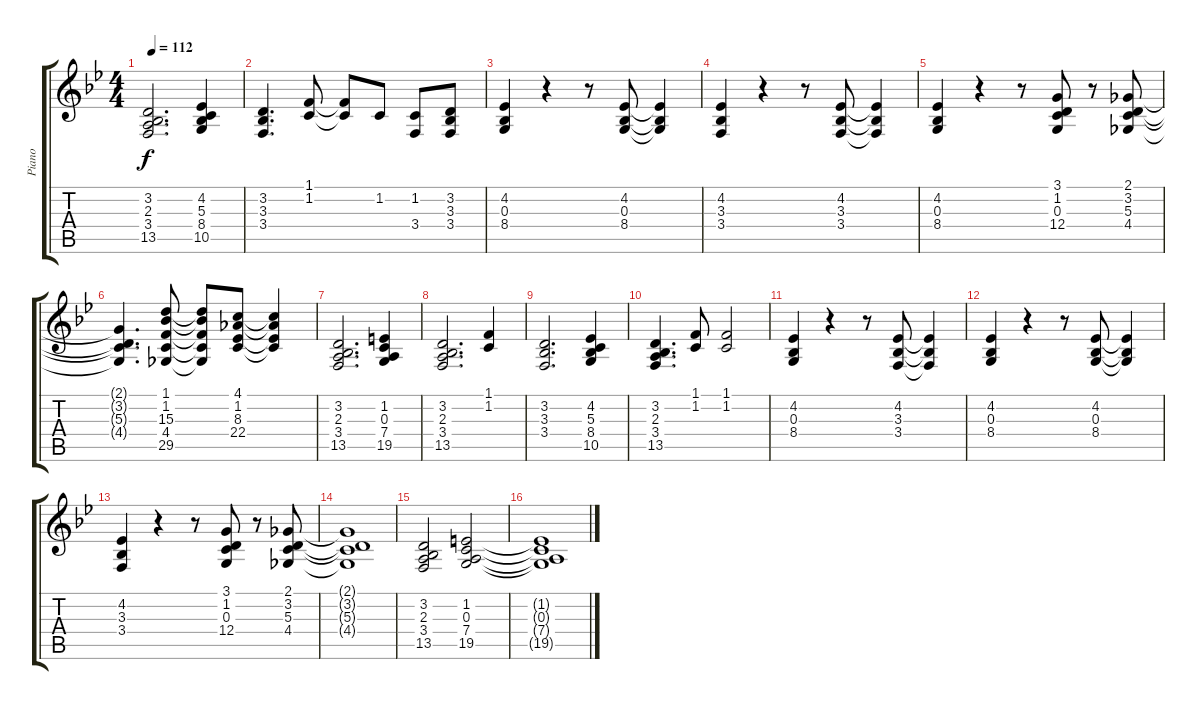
\track ("Piano" "Piano") {instrument brightacousticpiano}
\staff {score tabs}
\tuning (E4 B3 G3 D3 A2 E2) {hide}
\ts (4 4)
\tempo 112
\clef g2
\ks bb
(3.2 2.3 3.4 13.5).2{d dy f} (4.2 5.3 8.4 10.5).4 |
(3.2 3.3 3.4).4{d} (1.1 1.2).8 (1.1{t} 1.2{t}).8 1.2.8 (1.2 3.4).8 (3.2 3.3 3.4).8 |
(4.2 0.3 8.4).4 r.4 r.8 (4.2 0.3 8.4).8 (4.2{t} 0.3{t} 8.4{t}).4 |
(4.2 3.3 3.4).4 r.4 r.8 (4.2 3.3 3.4).8 (4.2{t} 3.3{t} 3.4{t}).4 |
(4.2 0.3 8.4).4 r.4 r.8 (3.1 1.2 0.3 12.4).8 r.8 (2.1 3.2 5.3 4.4).8 |
(2.1{t} 3.2{t} 5.3{t} 4.4{t}).4{d} (1.1 1.2 15.3 4.4 29.5).8 (1.1{t} 1.2{t} 15.3{t} 4.4{t} 29.5{t}).8 (4.1 1.2 8.3 22.4).8 (4.1{t} 1.2{t} 8.3{t} 22.4{t}).4 |
(3.2 2.3 3.4 13.5).2{d} (1.2 0.3 7.4 19.5).4 |
(3.2 2.3 3.4 13.5).2{d} (1.1 1.2).4 |
(3.2 3.3 3.4).2{d} (4.2 5.3 8.4 10.5).4 |
(3.2 2.3 3.4 13.5).4{d} (1.1 1.2).8 (1.1 1.2).2 |
(4.2 0.3 8.4).4 r.4 r.8 (4.2 3.3 3.4).8 (4.2{t} 3.3{t} 3.4{t}).4 |
(4.2 0.3 8.4).4 r.4 r.8 (4.2 0.3 8.4).8 (4.2{t} 0.3{t} 8.4{t}).4 |
(4.2 3.3 3.4).4 r.4 r.8 (3.1 1.2 0.3 12.4).8 r.8 (2.1 3.2 5.3 4.4).8 |
(2.1{t} 3.2{t} 5.3{t} 4.4{t}).1 |
(3.2 2.3 3.4 13.5).2 (1.2 0.3 7.4 19.5).2 |
(1.2{t} 0.3{t} 7.4{t} 19.5{t}).1
